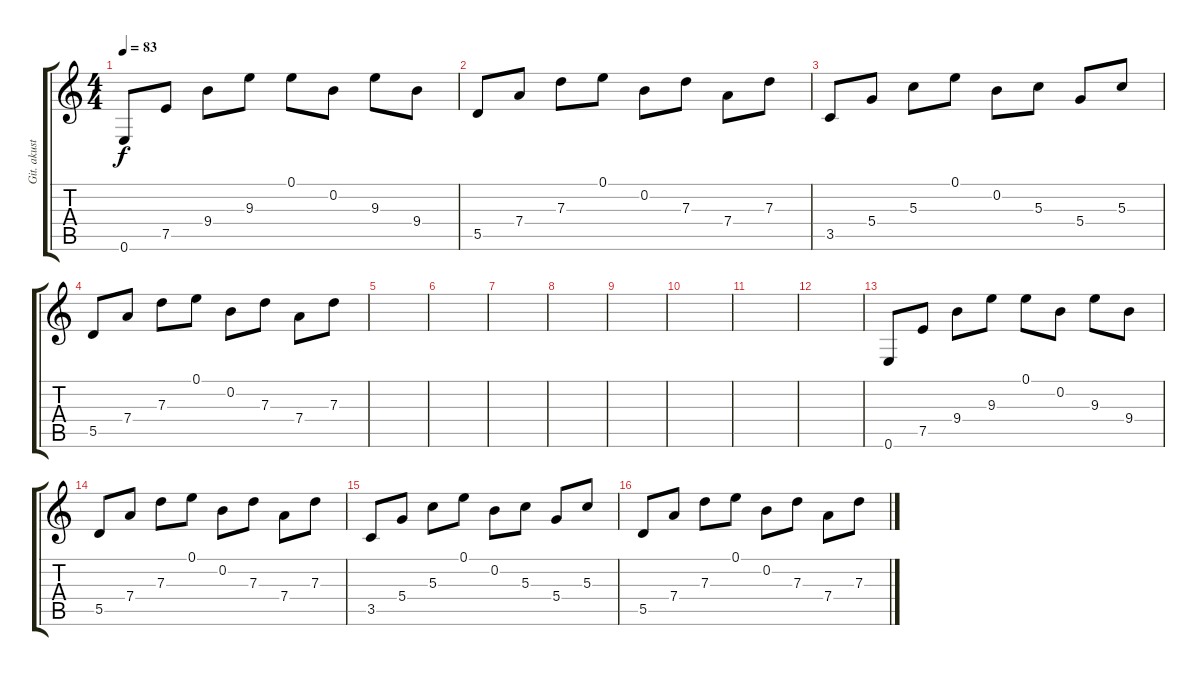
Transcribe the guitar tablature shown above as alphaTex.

\track ("Git. akustyczna" "Git. akust") {instrument acousticguitarnylon}
\staff {score tabs}
\tuning (E4 B3 G3 D3 A2 E2) {hide}
\ts (4 4)
\tempo 83
\clef g2
\ks c
0.6.8{dy f} 7.5.8 9.4.8 9.3.8 0.1.8 0.2.8 9.3.8 9.4.8 |
5.5.8 7.4.8 7.3.8 0.1.8 0.2.8 7.3.8 7.4.8 7.3.8 |
3.5.8 5.4.8 5.3.8 0.1.8 0.2.8 5.3.8 5.4.8 5.3.8 |
5.5.8 7.4.8 7.3.8 0.1.8 0.2.8 7.3.8 7.4.8 7.3.8 |
|
|
|
|
|
|
|
|
0.6.8 7.5.8 9.4.8 9.3.8 0.1.8 0.2.8 9.3.8 9.4.8 |
5.5.8 7.4.8 7.3.8 0.1.8 0.2.8 7.3.8 7.4.8 7.3.8 |
3.5.8 5.4.8 5.3.8 0.1.8 0.2.8 5.3.8 5.4.8 5.3.8 |
5.5.8 7.4.8 7.3.8 0.1.8 0.2.8 7.3.8 7.4.8 7.3.8
